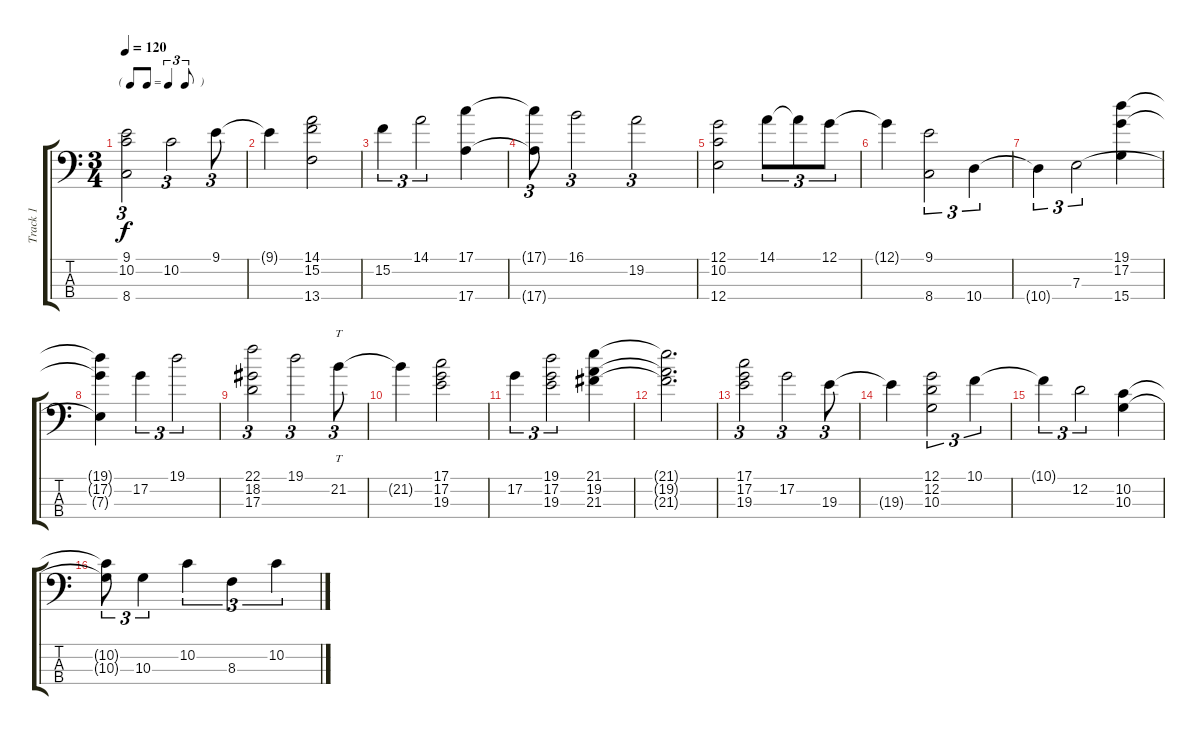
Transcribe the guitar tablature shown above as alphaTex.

\track ("Track 1" "Track 1") {instrument electricbassfinger}
\staff {score tabs}
\tuning (G2 D2 A1 E1) {hide}
\ts (3 4)
\tf triplet8th
\tempo 120
\clef f4
\ks c
(9.1 10.2 8.4).2{tu (3 2) dy f} 10.2.2{tu (3 2)} 9.1.8{tu (3 2)} |
9.1{t}.4 (14.1 15.2 13.4).2 |
15.2.4{tu (3 2)} 14.1.2{tu (3 2)} (17.1 17.4).4 |
(17.1{t} 17.4{t}).8{tu (3 2)} 16.1.2{tu (3 2)} 19.2.2{tu (3 2)} |
(12.1 10.2 12.4).2 14.1.8{tu (3 2)} 14.1{t}.8{tu (3 2)} 12.1.8{tu (3 2)} |
12.1{t}.4 (9.1 8.4).2{tu (3 2)} 10.4.4{tu (3 2)} |
10.4{t}.4{tu (3 2)} 7.3.2{tu (3 2)} (19.1 17.2 15.4).4 |
(19.1{t} 17.2{t} 7.3{t}).4 17.2.4{tu (3 2)} 19.1.2{tu (3 2)} |
(22.1 18.2 17.3).2{tu (3 2)} 19.1.2{tu (3 2)} 21.2.8{tt tu (3 2)} |
21.2{t}.4 (17.1 17.2 19.3).2 |
17.2.4{tu (3 2)} (19.1 17.2 19.3).2{tu (3 2)} (21.1 19.2 21.3).4 |
(21.1{t} 19.2{t} 21.3{t}).2{d} |
(17.1 17.2 19.3).2{tu (3 2)} 17.2.2{tu (3 2)} 19.3.8{tu (3 2)} |
19.3{t}.4 (12.1 12.2 10.3).2{tu (3 2)} 10.1.4{tu (3 2)} |
10.1{t}.4{tu (3 2)} 12.2.2{tu (3 2)} (10.2 10.3).4 |
(10.2{t} 10.3{t}).8{tu (3 2)} 10.3.4{tu (3 2)} 10.2.4{tu (3 2)} 8.3.4{tu (3 2)} 10.2.4{tu (3 2)}
